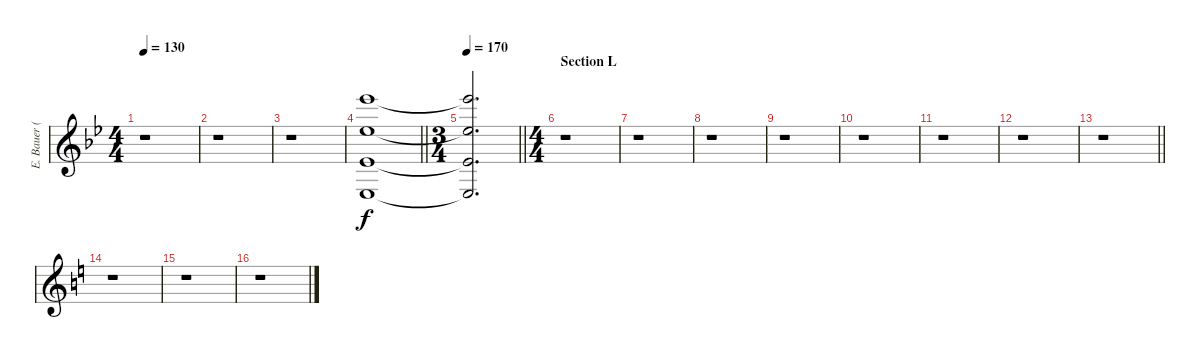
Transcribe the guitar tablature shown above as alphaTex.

\track ("E. Bauer (Keyboard)" "E. Bauer (") {instrument stringensemble1}
\staff {score}
\tuning (E4 B3 G3 D3 A2 E2 B1) {hide}
\ts (4 4)
\tempo 130
\clef g2
\ks gminor
r.1{dy f} |
r.1 |
r.1 |
\barLineRight lightlight
(11.1 28.2 8.3 1.4).1 |
\ts (3 4)
\tempo 170
\barLineRight lightlight
(11.1{t} 28.2{t} 8.3{t} 1.4{t}).2{d} |
\ts (4 4)
\section ("" "Section L")
r.1 |
r.1 |
r.1 |
r.1 |
r.1 |
r.1 |
r.1 |
\barLineRight lightlight
r.1 |
\ks aminor
r.1 |
r.1 |
r.1
